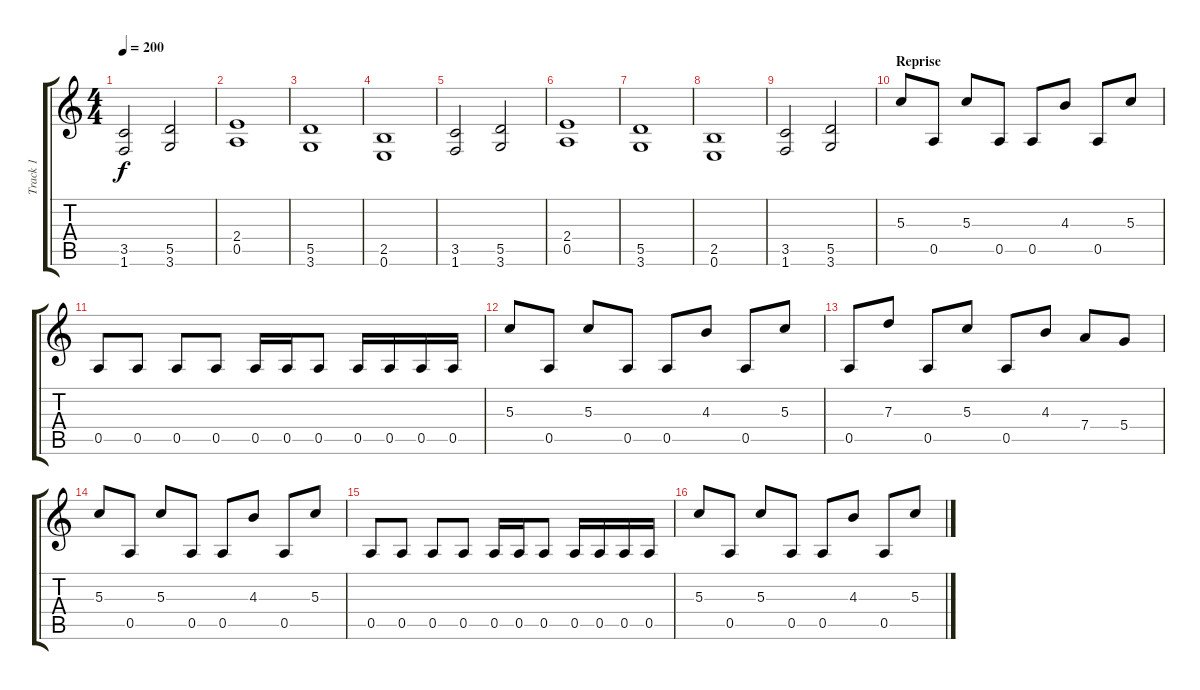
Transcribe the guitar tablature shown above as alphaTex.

\track ("Track 1" "Track 1") {instrument overdrivenguitar}
\staff {score tabs}
\tuning (E4 B3 G3 D3 A2 E2) {hide}
\ts (4 4)
\tempo 200
\clef g2
\ks c
(3.5 1.6).2{dy f} (5.5 3.6).2 |
(2.4 0.5).1 |
(5.5 3.6).1 |
(2.5 0.6).1 |
(3.5 1.6).2 (5.5 3.6).2 |
(2.4 0.5).1 |
(5.5 3.6).1 |
(2.5 0.6).1 |
(3.5 1.6).2 (5.5 3.6).2 |
\section ("" "Reprise")
5.3.8 0.5.8 5.3.8 0.5.8 0.5.8 4.3.8 0.5.8 5.3.8 |
0.5.8 0.5.8 0.5.8 0.5.8 0.5.16 0.5.16 0.5.8 0.5.16 0.5.16 0.5.16 0.5.16 |
5.3.8 0.5.8 5.3.8 0.5.8 0.5.8 4.3.8 0.5.8 5.3.8 |
0.5.8 7.3.8 0.5.8 5.3.8 0.5.8 4.3.8 7.4.8 5.4.8 |
5.3.8 0.5.8 5.3.8 0.5.8 0.5.8 4.3.8 0.5.8 5.3.8 |
0.5.8 0.5.8 0.5.8 0.5.8 0.5.16 0.5.16 0.5.8 0.5.16 0.5.16 0.5.16 0.5.16 |
5.3.8 0.5.8 5.3.8 0.5.8 0.5.8 4.3.8 0.5.8 5.3.8
